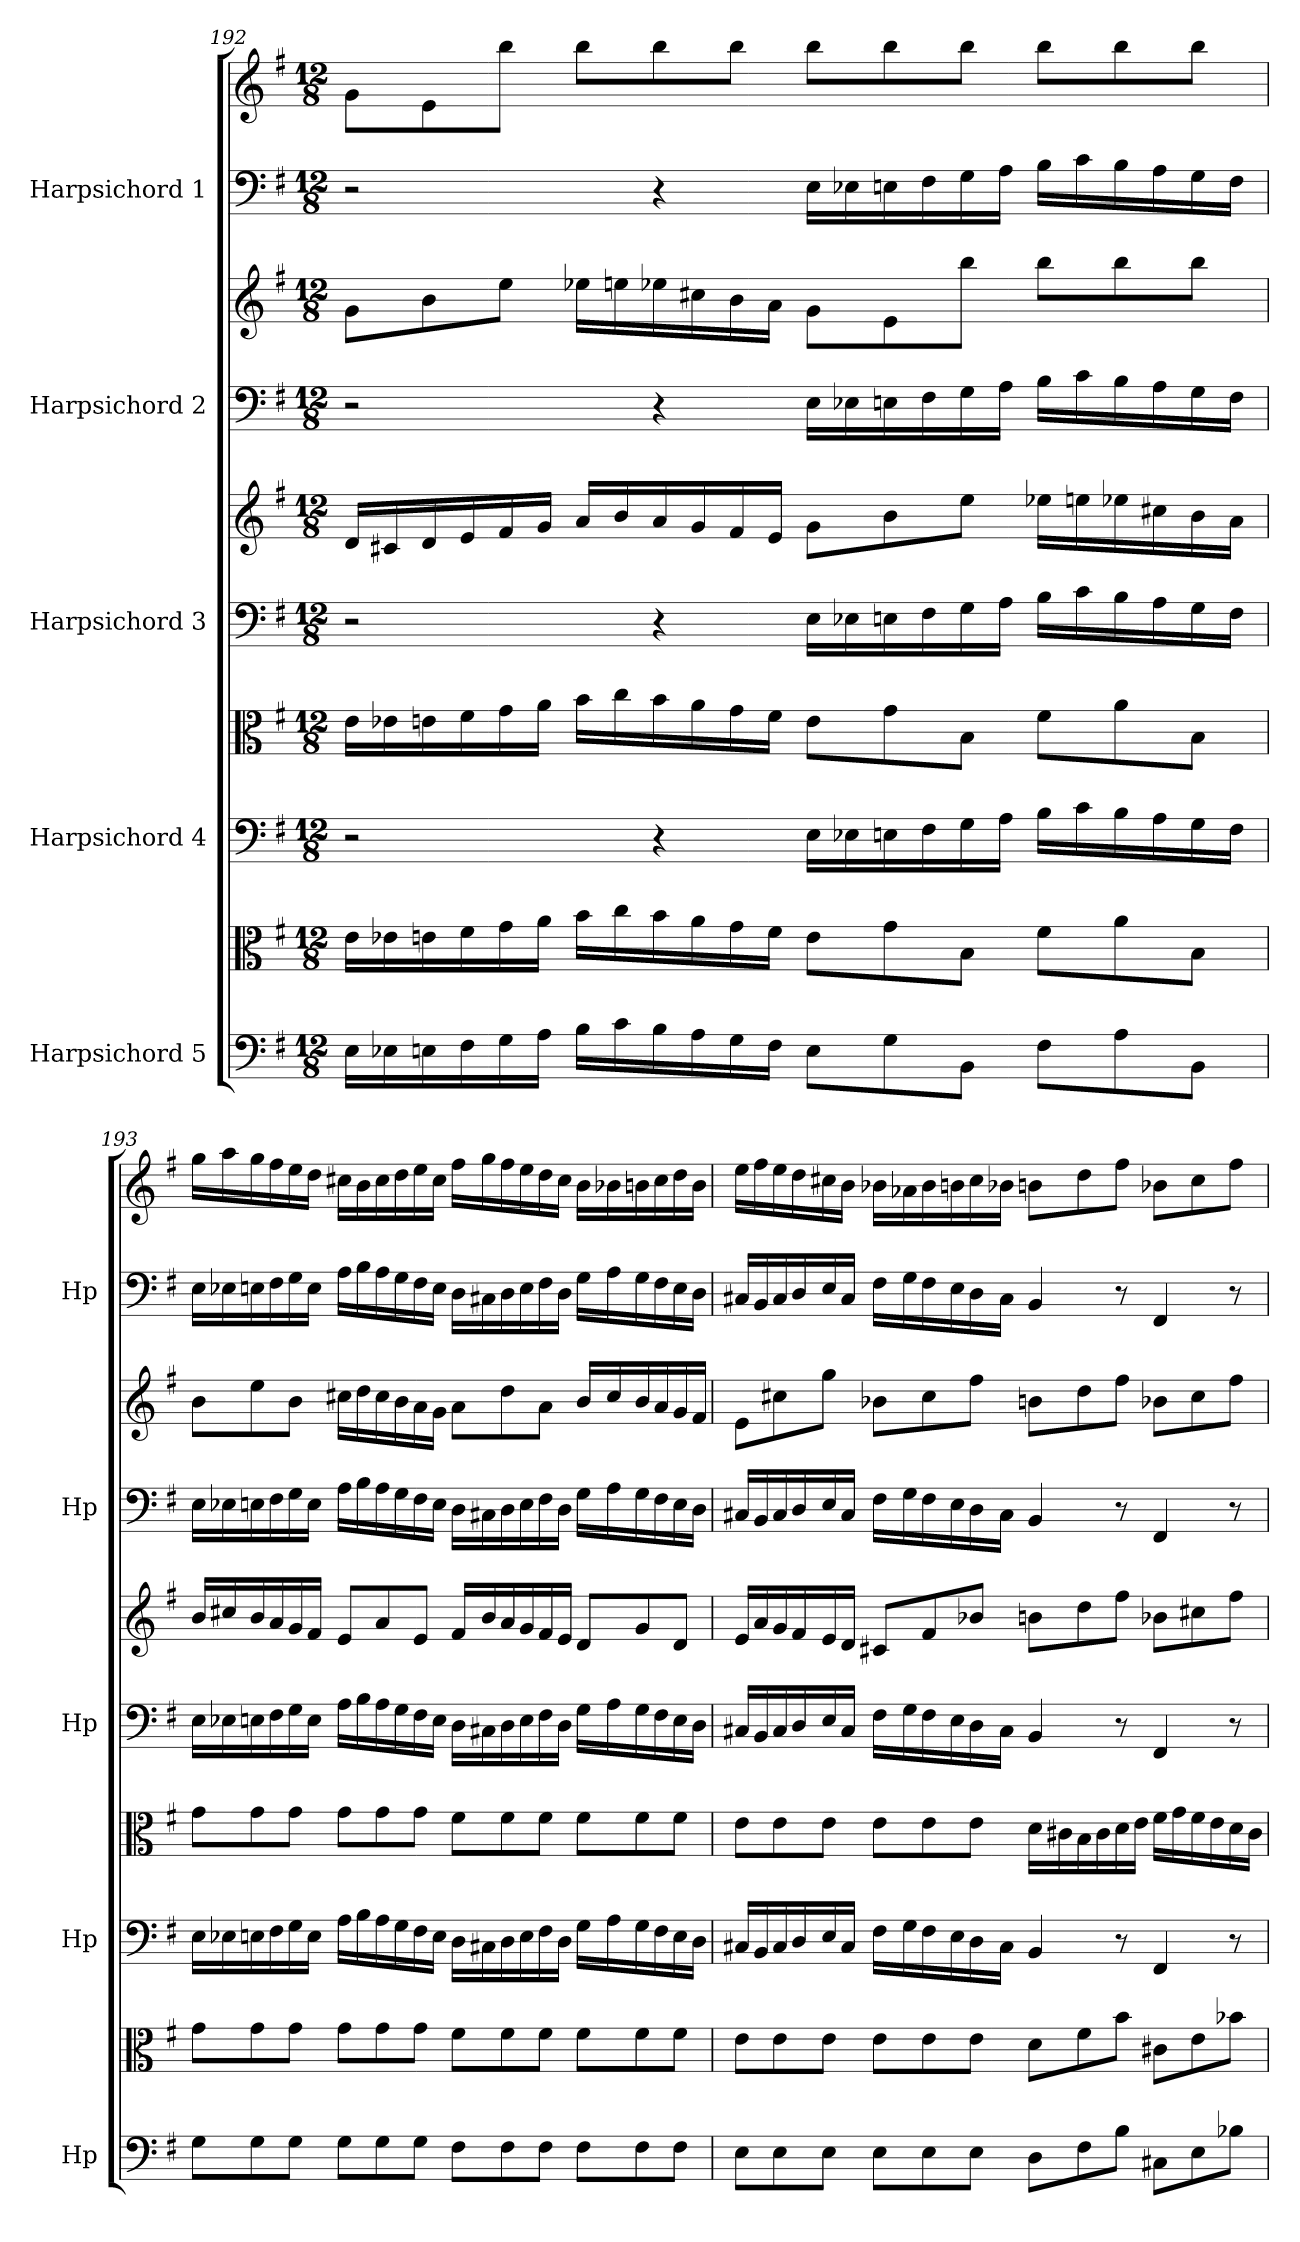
**kern	**kern	**kern	**kern	**kern	**kern	**kern	**kern	**kern	**kern
*part5	*part5	*part4	*part4	*part3	*part3	*part2	*part2	*part1	*part1
*staff10	*staff9	*staff8	*staff7	*staff6	*staff5	*staff4	*staff3	*staff2	*staff1
*I"Harpsichord 5	*	*I"Harpsichord 4	*	*I"Harpsichord 3	*	*I"Harpsichord 2	*	*I"Harpsichord 1	*
*I'Hp	*	*I'Hp	*	*I'Hp	*	*I'Hp	*	*I'Hp	*
!!LO:PB:g=z
*clefF4	*clefC3	*clefF4	*clefC3	*clefF4	*clefG2	*clefF4	*clefG2	*clefF4	*clefG2
*k[f#]	*k[f#]	*k[f#]	*k[f#]	*k[f#]	*k[f#]	*k[f#]	*k[f#]	*k[f#]	*k[f#]
*M12/8	*M12/8	*M12/8	*M12/8	*M12/8	*M12/8	*M12/8	*M12/8	*M12/8	*M12/8
=192	=192	=192	=192	=192	=192	=192	=192	=192	=192
16E\LL	16e\LL	2r	16e\LL	2r	16d/LL	2r	8g\L	2r	8g\L
16E-X\	16e-X\	.	16e-X\	.	16c#X/	.	.	.	.
16En\	16en\	.	16en\	.	16d/	.	8b\	.	8e\
16F#\	16f#\	.	16f#\	.	16e/	.	.	.	.
16G\	16g\	.	16g\	.	16f#/	.	8ee\J	.	8bb\J
16A\JJ	16a\JJ	.	16a\JJ	.	16g/JJ	.	.	.	.
16B\LL	16b\LL	.	16b\LL	.	16a/LL	.	16ee-X\LL	.	8bb\L
16c\	16cc\	.	16cc\	.	16b/	.	16een\	.	.
16B\	16b\	4r	16b\	4r	16a/	4r	16ee-X\	4r	8bb\
16A\	16a\	.	16a\	.	16g/	.	16cc#X\	.	.
16G\	16g\	.	16g\	.	16f#/	.	16b\	.	8bb\J
16F#\JJ	16f#\JJ	.	16f#\JJ	.	16e/JJ	.	16a\JJ	.	.
8E\L	8e\L	16E\LL	8e\L	16E\LL	8g\L	16E\LL	8g\L	16E\LL	8bb\L
.	.	16E-X\	.	16E-X\	.	16E-X\	.	16E-X\	.
8G\	8g\	16En\	8g\	16En\	8b\	16En\	8e\	16En\	8bb\
.	.	16F#\	.	16F#\	.	16F#\	.	16F#\	.
8BB\J	8B\J	16G\	8B\J	16G\	8ee\J	16G\	8bb\J	16G\	8bb\J
.	.	16A\JJ	.	16A\JJ	.	16A\JJ	.	16A\JJ	.
8F#\L	8f#\L	16B\LL	8f#\L	16B\LL	16ee-X\LL	16B\LL	8bb\L	16B\LL	8bb\L
.	.	16c\	.	16c\	16een\	16c\	.	16c\	.
8A\	8a\	16B\	8a\	16B\	16ee-X\	16B\	8bb\	16B\	8bb\
.	.	16A\	.	16A\	16cc#X\	16A\	.	16A\	.
8BB\J	8B\J	16G\	8B\J	16G\	16b\	16G\	8bb\J	16G\	8bb\J
.	.	16F#\JJ	.	16F#\JJ	16a\JJ	16F#\JJ	.	16F#\JJ	.
!!LO:PB:g=z
=193	=193	=193	=193	=193	=193	=193	=193	=193	=193
8G\L	8g\L	16E\LL	8g\L	16E\LL	16b/LL	16E\LL	8b\L	16E\LL	16gg\LL
.	.	16E-X\	.	16E-X\	16cc#X/	16E-X\	.	16E-X\	16aa\
8G\	8g\	16En\	8g\	16En\	16b/	16En\	8ee\	16En\	16gg\
.	.	16F#\	.	16F#\	16a/	16F#\	.	16F#\	16ff#\
8G\J	8g\J	16G\	8g\J	16G\	16g/	16G\	8b\J	16G\	16ee\
.	.	16E\JJ	.	16E\JJ	16f#/JJ	16E\JJ	.	16E\JJ	16dd\JJ
8G\L	8g\L	16A\LL	8g\L	16A\LL	8e/L	16A\LL	16cc#X\LL	16A\LL	16cc#X\LL
.	.	16B\	.	16B\	.	16B\	16dd\	16B\	16b\
8G\	8g\	16A\	8g\	16A\	8a/	16A\	16cc#\	16A\	16cc#\
.	.	16G\	.	16G\	.	16G\	16b\	16G\	16dd\
8G\J	8g\J	16F#\	8g\J	16F#\	8e/J	16F#\	16a\	16F#\	16ee\
.	.	16E\JJ	.	16E\JJ	.	16E\JJ	16g\JJ	16E\JJ	16cc#\JJ
8F#\L	8f#\L	16D\LL	8f#\L	16D\LL	16f#/LL	16D\LL	8a\L	16D\LL	16ff#\LL
.	.	16C#X\	.	16C#X\	16b/	16C#X\	.	16C#X\	16gg\
8F#\	8f#\	16D\	8f#\	16D\	16a/	16D\	8dd\	16D\	16ff#\
.	.	16E\	.	16E\	16g/	16E\	.	16E\	16ee\
8F#\J	8f#\J	16F#\	8f#\J	16F#\	16f#/	16F#\	8a\J	16F#\	16dd\
.	.	16D\JJ	.	16D\JJ	16e/JJ	16D\JJ	.	16D\JJ	16cc#\JJ
8F#\L	8f#\L	16G\LL	8f#\L	16G\LL	8d/L	16G\LL	16b/LL	16G\LL	16b\LL
.	.	16A\	.	16A\	.	16A\	16cc#/	16A\	16b-X\
8F#\	8f#\	16G\	8f#\	16G\	8g/	16G\	16b/	16G\	16bn\
.	.	16F#\	.	16F#\	.	16F#\	16a/	16F#\	16cc#\
8F#\J	8f#\J	16E\	8f#\J	16E\	8d/J	16E\	16g/	16E\	16dd\
.	.	16D\JJ	.	16D\JJ	.	16D\JJ	16f#/JJ	16D\JJ	16b\JJ
!!LO:PB:g=z
=194	=194	=194	=194	=194	=194	=194	=194	=194	=194
8E\L	8e\L	16C#X/LL	8e\L	16C#X/LL	16e/LL	16C#X/LL	8e\L	16C#X/LL	16ee\LL
.	.	16BB/	.	16BB/	16a/	16BB/	.	16BB/	16ff#\
8E\	8e\	16C#/	8e\	16C#/	16g/	16C#/	8cc#X\	16C#/	16ee\
.	.	16D/	.	16D/	16f#/	16D/	.	16D/	16dd\
8E\J	8e\J	16E/	8e\J	16E/	16e/	16E/	8gg\J	16E/	16cc#X\
.	.	16C#/JJ	.	16C#/JJ	16d/JJ	16C#/JJ	.	16C#/JJ	16b\JJ
8E\L	8e\L	16F#\LL	8e\L	16F#\LL	8c#X/L	16F#\LL	8b-X\L	16F#\LL	16b-X\LL
.	.	16G\	.	16G\	.	16G\	.	16G\	16a-X\
8E\	8e\	16F#\	8e\	16F#\	8f#/	16F#\	8cc#\	16F#\	16b-\
.	.	16E\	.	16E\	.	16E\	.	16E\	16bn\
8E\J	8e\J	16D\	8e\J	16D\	8b-X/J	16D\	8ff#\J	16D\	16cc#\
.	.	16C#\JJ	.	16C#\JJ	.	16C#\JJ	.	16C#\JJ	16b-X\JJ
8D\L	8d\L	4BB/	16d\LL	4BB/	8bn\L	4BB/	8bn\L	4BB/	8bn\L
.	.	.	16c#X\	.	.	.	.	.	.
8F#\	8f#\	.	16B\	.	8dd\	.	8dd\	.	8dd\
.	.	.	16c#\	.	.	.	.	.	.
8B\J	8b\J	8r	16d\	8r	8ff#\J	8r	8ff#\J	8r	8ff#\J
.	.	.	16e\JJ	.	.	.	.	.	.
8C#X\L	8c#X\L	4FF#/	16f#\LL	4FF#/	8b-X\L	4FF#/	8b-X\L	4FF#/	8b-X\L
.	.	.	16g\	.	.	.	.	.	.
8E\	8e\	.	16f#\	.	8cc#X\	.	8cc#\	.	8cc#\
.	.	.	16e\	.	.	.	.	.	.
8B-X\J	8b-X\J	8r	16d\	8r	8ff#\J	8r	8ff#\J	8r	8ff#\J
.	.	.	16c#\JJ	.	.	.	.	.	.
=	=	=	=	=	=	=	=	=	=
*-	*-	*-	*-	*-	*-	*-	*-	*-	*-
